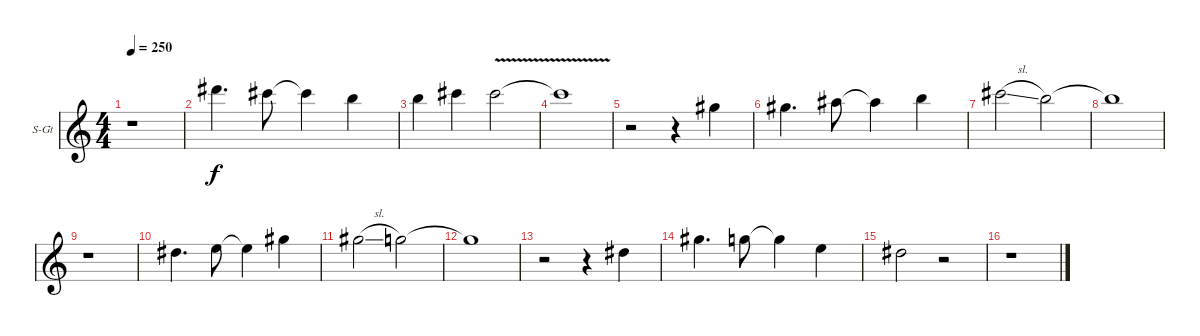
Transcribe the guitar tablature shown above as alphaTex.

\bracketExtendMode groupsimilarinstruments
\firstSystemTrackNameOrientation horizontal
\otherSystemsTrackNameOrientation horizontal
\track ("Ének (Mark Boals)" "S-Gt") {instrument tenorsax}
\staff {score}
\tuning (E4 B3 G3 D3 A2 E2)
\displaytranspose 12
\ts (4 4)
\tempo 250
\clef g2
\ks c
r.1{dy f} |
11.1.4{d} 9.1.8 9.1{t}.4 7.1.4 |
7.1.4 9.1.4 9.1{v}.2 |
9.1{v t}.1 |
r.2 r.4 4.1.4 |
4.1.4{d} 6.1.8 6.1{t}.4 7.1.4 |
9.1{sl}.2 7.1.2 |
7.1{t}.1 |
r.1 |
4.2.4{d} 0.1.8 0.1{t}.4 4.1.4 |
4.1{sl}.2 3.1.2 |
3.1{t}.1 |
r.2 r.4 4.2.4 |
4.1.4{d} 3.1.8 3.1{t}.4 0.1.4 |
4.2.2 r.2 |
r.1
